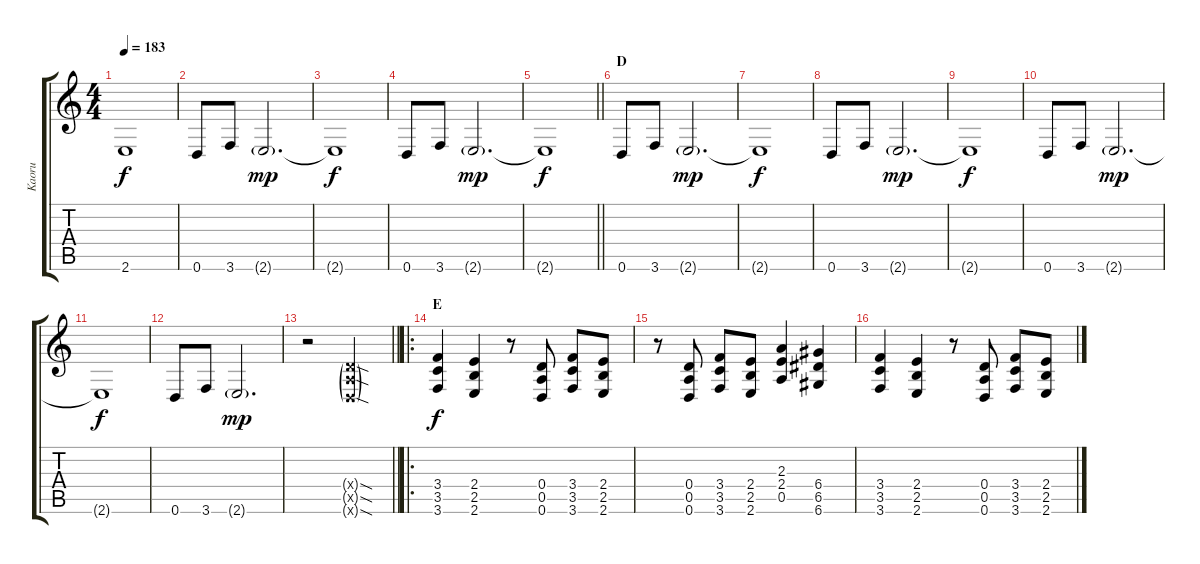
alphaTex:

\track ("Kaoru" "Kaoru") {instrument overdrivenguitar}
\staff {score tabs}
\tuning (E4 B3 G3 D3 A2 D2) {hide}
\ts (4 4)
\tempo 183
\clef g2
\ks c
2.6{t}.1{dy f} |
0.6.8 3.6.8 2.6{g}.2{d dy mp} |
2.6{t}.1{dy f} |
0.6.8 3.6.8 2.6{g}.2{d dy mp} |
\barLineRight lightlight
2.6{t}.1{dy f} |
\section ("" "D")
0.6.8 3.6.8 2.6{g}.2{d dy mp} |
2.6{t}.1{dy f} |
0.6.8 3.6.8 2.6{g}.2{d dy mp} |
2.6{t}.1{dy f} |
0.6.8 3.6.8 2.6{g}.2{d dy mp} |
2.6{t}.1{dy f} |
0.6.8 3.6.8 2.6{g}.2{d dy mp} |
\barLineRight lightlight
r.2 (0.4{sod g x} 0.5{sod g x} 0.6{sod g x}).2 |
\ro
\section ("" "E")
(3.4 3.5 3.6).4{dy f volume 14} (2.4 2.5 2.6).4 r.8 (0.4 0.5 0.6).8 (3.4 3.5 3.6).8 (2.4 2.5 2.6).8 |
r.8 (0.4 0.5 0.6).8 (3.4 3.5 3.6).8 (2.4 2.5 2.6).8 (2.3 2.4 0.5).4 (6.4 6.5 6.6).4 |
(3.4 3.5 3.6).4 (2.4 2.5 2.6).4 r.8 (0.4 0.5 0.6).8 (3.4 3.5 3.6).8 (2.4 2.5 2.6).8
